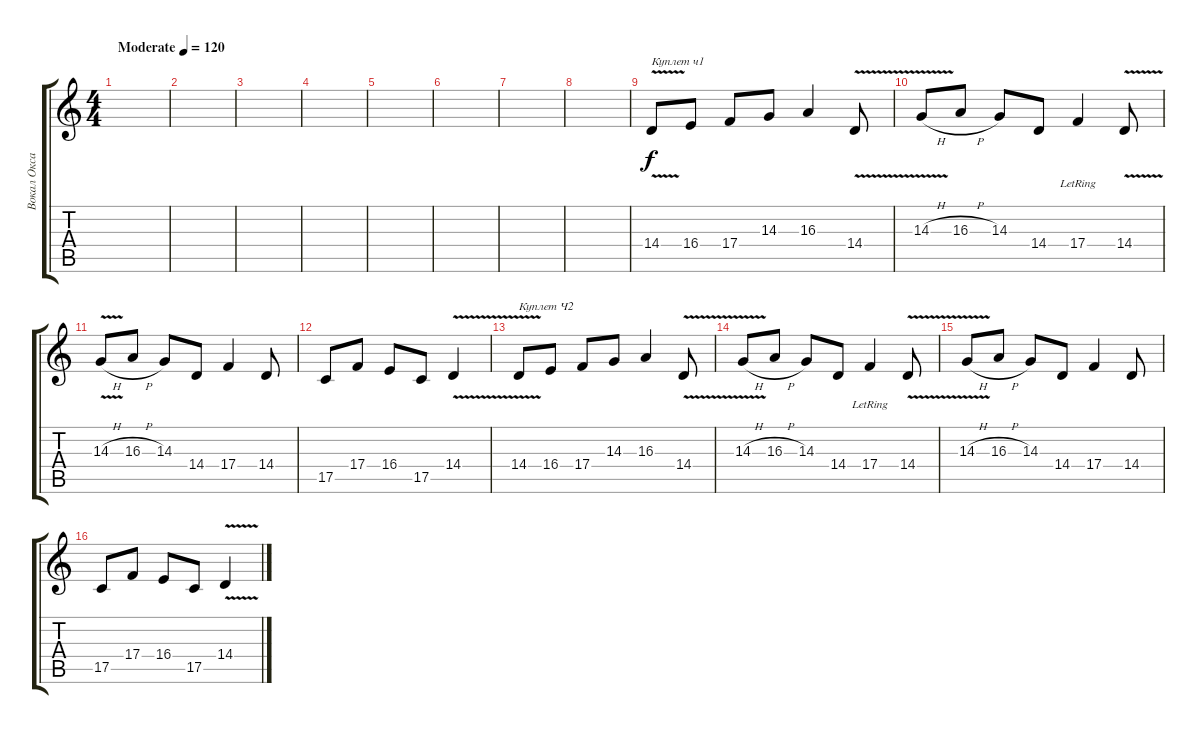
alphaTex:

\track ("Вокал Оксана" "Вокал Окса") {instrument accordion}
\staff {score tabs}
\tuning (D4 A3 F3 C3 G2 D2) {hide}
\ts (4 4)
\tempo (120 "Moderate")
\clef g2
\ks c
|
|
|
|
|
|
|
|
14.4{v}.8{txt "Куплет ч1"} 16.4.8 17.4.8 14.3.8 16.3.4 14.4{v}.8 |
14.3{v h}.8 16.3{h}.8 14.3.8 14.4.8 17.4{lr}.4 14.4{v}.8 |
14.3{v h}.8 16.3{h}.8 14.3.8 14.4.8 17.4.4 14.4.8 |
17.5.8 17.4.8 16.4.8 17.5.8 14.4{v}.4 |
14.4{v}.8{txt "Куплет Ч2"} 16.4.8 17.4.8 14.3.8 16.3.4 14.4{v}.8 |
14.3{v h}.8 16.3{h}.8 14.3.8 14.4.8 17.4{lr}.4 14.4{v}.8 |
14.3{v h}.8 16.3{h}.8 14.3.8 14.4.8 17.4.4 14.4.8 |
17.5.8 17.4.8 16.4.8 17.5.8 14.4{v}.4
